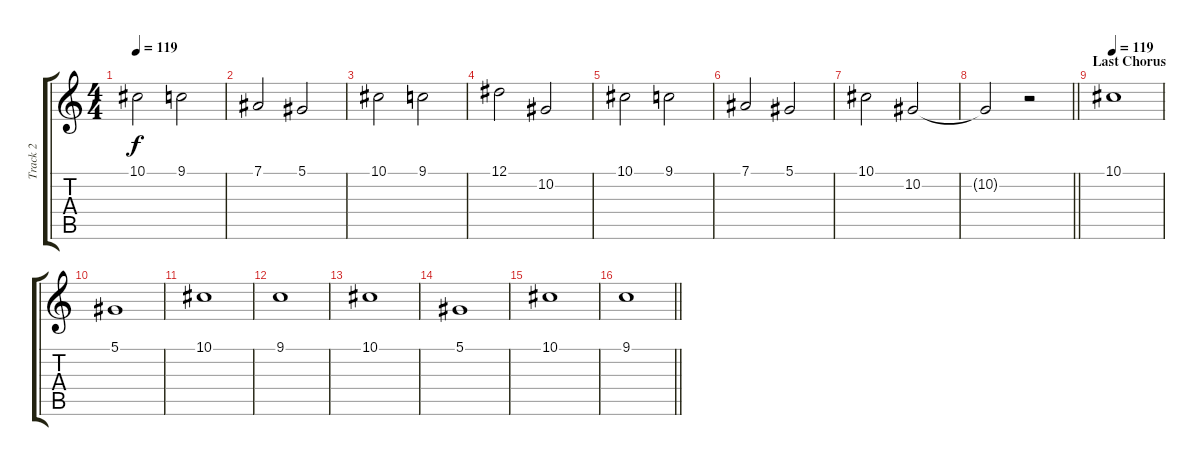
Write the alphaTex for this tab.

\track ("Track 2" "Track 2") {instrument violin}
\staff {score tabs}
\tuning (Eb4 Bb3 Gb3 Db3 Ab2 Db2) {hide}
\ts (4 4)
\tempo 119
\clef g2
\ks c
10.1.2{dy f} 9.1.2 |
7.1.2 5.1.2 |
10.1.2 9.1.2 |
12.1.2 10.2.2 |
10.1.2 9.1.2 |
7.1.2 5.1.2 |
10.1.2 10.2.2 |
\barLineRight lightlight
10.2{t}.2{volume 0} r.2 |
\section ("" "Last Chorus")
\tempo 119
10.1.1{volume 10} |
5.1.1 |
10.1.1 |
9.1.1 |
10.1.1 |
5.1.1 |
10.1.1 |
\barLineRight lightlight
9.1.1
